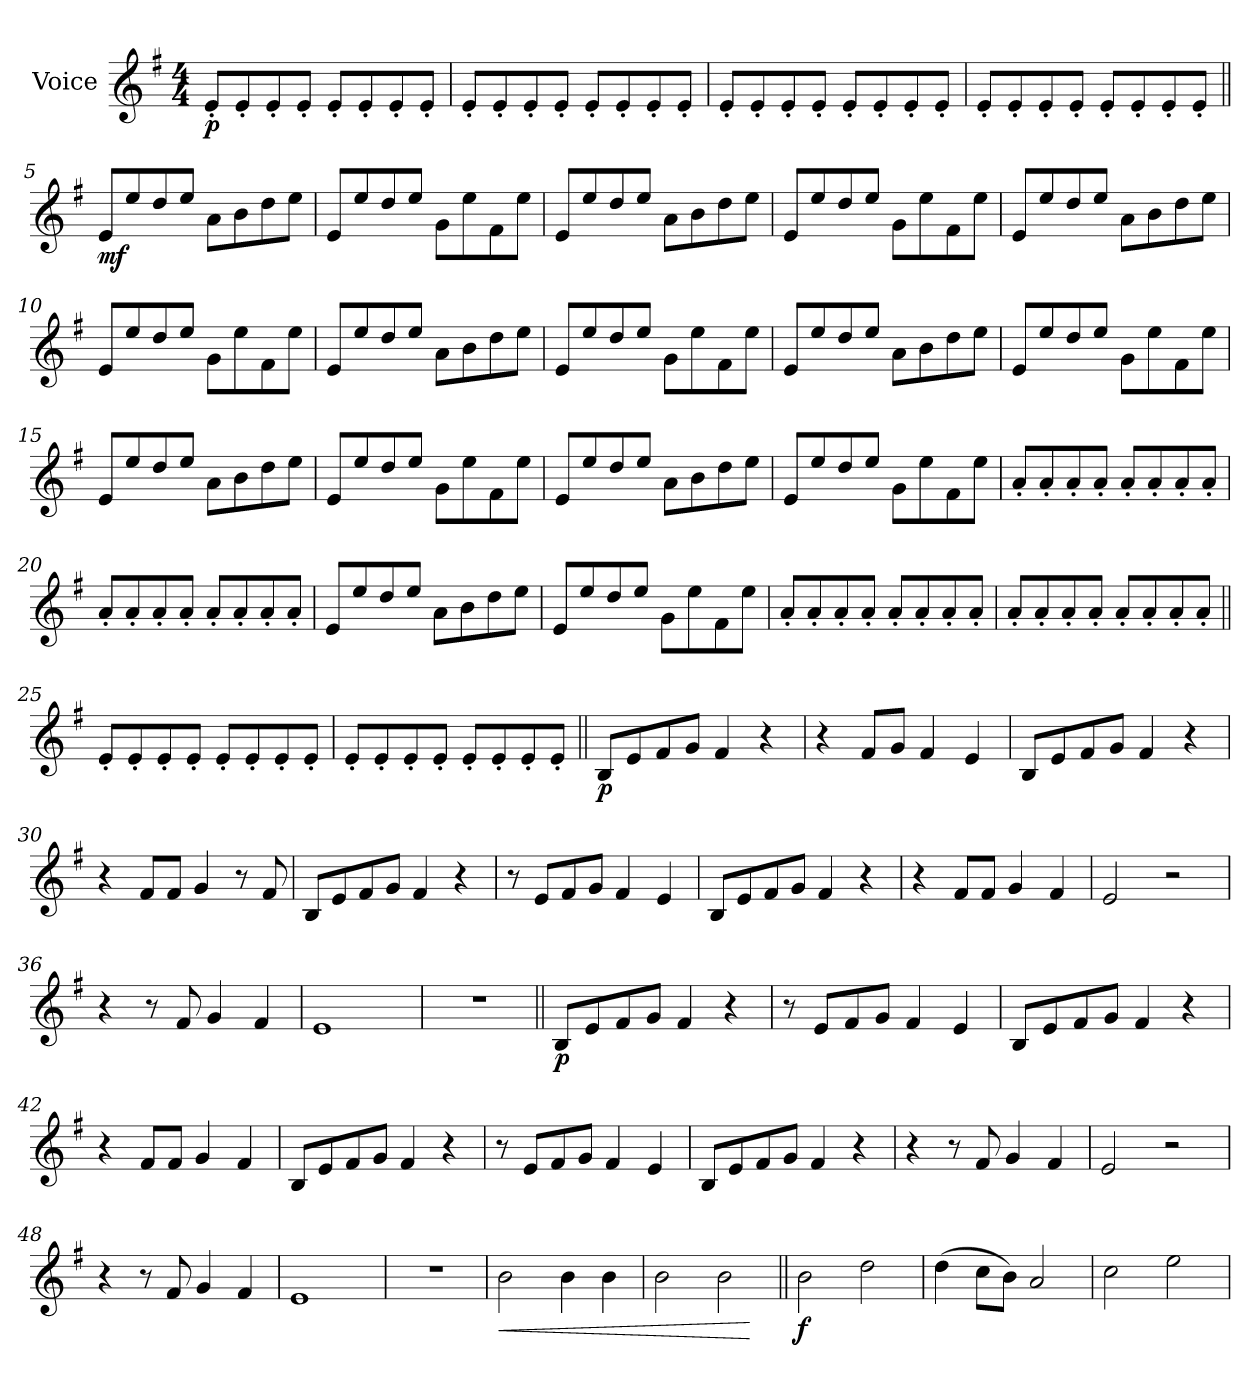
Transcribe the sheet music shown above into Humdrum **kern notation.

**kern	**dynam
*part1	*part1
*staff1	*staff1
*I"Voice	*
*I'Vc.	*
*clefG2	*
*k[f#]	*
*M4/4	*
*MM162	*
=1	=1
!	!LO:DY:b
8e'!L	p
8e'!	.
8e'!	.
8e'!J	.
8e'!L	.
8e'!	.
8e'!	.
8e'!J	.
=2	=2
8e'!L	.
8e'!	.
8e'!	.
8e'!J	.
8e'!L	.
8e'!	.
8e'!	.
8e'!J	.
=3	=3
8e'!L	.
8e'!	.
8e'!	.
8e'!J	.
8e'!L	.
8e'!	.
8e'!	.
8e'!J	.
=4	=4
8e'!L	.
8e'!	.
8e'!	.
8e'!J	.
8e'!L	.
8e'!	.
8e'!	.
8e'!J	.
=5||	=5||
!	!LO:DY:b
8e!L	mf
8ee!	.
8dd!	.
8ee!J	.
8a!L	.
8b!	.
8dd!	.
8ee!J	.
=6	=6
8e!L	.
8ee!	.
8dd!	.
8ee!J	.
8g!L	.
8ee!	.
8f#!	.
8ee!J	.
=7	=7
8e!L	.
8ee!	.
8dd!	.
8ee!J	.
8a!L	.
8b!	.
8dd!	.
8ee!J	.
=8	=8
8e!L	.
8ee!	.
8dd!	.
8ee!J	.
8g!L	.
8ee!	.
8f#!	.
8ee!J	.
=9	=9
8e!L	.
8ee!	.
8dd!	.
8ee!J	.
8a!L	.
8b!	.
8dd!	.
8ee!J	.
=10	=10
8e!L	.
8ee!	.
8dd!	.
8ee!J	.
8g!L	.
8ee!	.
8f#!	.
8ee!J	.
=11	=11
8e!L	.
8ee!	.
8dd!	.
8ee!J	.
8a!L	.
8b!	.
8dd!	.
8ee!J	.
=12	=12
8e!L	.
8ee!	.
8dd!	.
8ee!J	.
8g!L	.
8ee!	.
8f#!	.
8ee!J	.
=13	=13
8e!L	.
8ee!	.
8dd!	.
8ee!J	.
8a!L	.
8b!	.
8dd!	.
8ee!J	.
=14	=14
8e!L	.
8ee!	.
8dd!	.
8ee!J	.
8g!L	.
8ee!	.
8f#!	.
8ee!J	.
=15	=15
8e!L	.
8ee!	.
8dd!	.
8ee!J	.
8a!L	.
8b!	.
8dd!	.
8ee!J	.
=16	=16
8e!L	.
8ee!	.
8dd!	.
8ee!J	.
8g!L	.
8ee!	.
8f#!	.
8ee!J	.
=17	=17
8e!L	.
8ee!	.
8dd!	.
8ee!J	.
8a!L	.
8b!	.
8dd!	.
8ee!J	.
=18	=18
8e!L	.
8ee!	.
8dd!	.
8ee!J	.
8g!L	.
8ee!	.
8f#!	.
8ee!J	.
=19	=19
8a'!L	.
8a'!	.
8a'!	.
8a'!J	.
8a'!L	.
8a'!	.
8a'!	.
8a'!J	.
=20	=20
8a'!L	.
8a'!	.
8a'!	.
8a'!J	.
8a'!L	.
8a'!	.
8a'!	.
8a'!J	.
=21	=21
8e!L	.
8ee!	.
8dd!	.
8ee!J	.
8a!L	.
8b!	.
8dd!	.
8ee!J	.
=22	=22
8e!L	.
8ee!	.
8dd!	.
8ee!J	.
8g!L	.
8ee!	.
8f#!	.
8ee!J	.
=23	=23
8a'!L	.
8a'!	.
8a'!	.
8a'!J	.
8a'!L	.
8a'!	.
8a'!	.
8a'!J	.
=24	=24
8a'!L	.
8a'!	.
8a'!	.
8a'!J	.
8a'!L	.
8a'!	.
8a'!	.
8a'!J	.
=25||	=25||
8e'!L	.
8e'!	.
8e'!	.
8e'!J	.
8e'!L	.
8e'!	.
8e'!	.
8e'!J	.
=26	=26
8e'!L	.
8e'!	.
8e'!	.
8e'!J	.
8e'!L	.
8e'!	.
8e'!	.
8e'!J	.
=27||	=27||
!	!LO:DY:b
8BL	p
8e	.
8f#	.
8gJ	.
4f#	.
4r	.
=28	=28
4r	.
8f#L	.
8gJ	.
4f#	.
4e	.
=29	=29
8BL	.
8e	.
8f#	.
8gJ	.
4f#	.
4r	.
=30	=30
4r	.
8f#L	.
8f#J	.
4g	.
8r	.
8f#	.
=31	=31
8BL	.
8e	.
8f#	.
8gJ	.
4f#	.
4r	.
=32	=32
8r	.
8eL	.
8f#	.
8gJ	.
4f#	.
4e	.
=33	=33
8BL	.
8e	.
8f#	.
8gJ	.
4f#	.
4r	.
=34	=34
4r	.
8f#L	.
8f#J	.
4g	.
4f#	.
=35	=35
2e	.
2r	.
=36	=36
4r	.
8r	.
8f#	.
4g	.
4f#	.
=37	=37
1e	.
=38	=38
1r	.
=39||	=39||
!	!LO:DY:b
8BL	p
8e	.
8f#	.
8gJ	.
4f#	.
4r	.
=40	=40
8r	.
8eL	.
8f#	.
8gJ	.
4f#	.
4e	.
=41	=41
8BL	.
8e	.
8f#	.
8gJ	.
4f#	.
4r	.
=42	=42
4r	.
8f#L	.
8f#J	.
4g	.
4f#	.
=43	=43
8BL	.
8e	.
8f#	.
8gJ	.
4f#	.
4r	.
=44	=44
8r	.
8eL	.
8f#	.
8gJ	.
4f#	.
4e	.
=45	=45
8BL	.
8e	.
8f#	.
8gJ	.
4f#	.
4r	.
=46	=46
4r	.
8r	.
8f#	.
4g	.
4f#	.
=47	=47
2e	.
2r	.
=48	=48
4r	.
8r	.
8f#	.
4g	.
4f#	.
=49	=49
1e	.
=50	=50
1r	.
=51	=51
!	!LO:HP:b
2b	<
4b	.
4b	.
=52	=52
2b	.
2b	.
.	[
=53||	=53||
!	!LO:DY:b
2b	f
2dd	.
=54	=54
(>4dd	.
8ccL	.
8bJ)	.
2a	.
=55	=55
2cc	.
2ee	.
=	=
*-	*-
